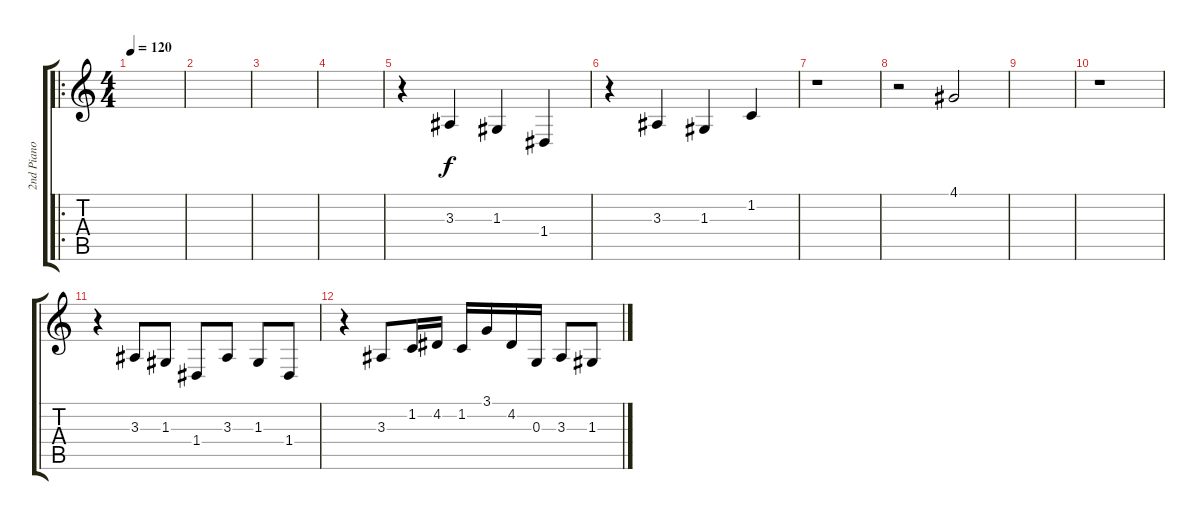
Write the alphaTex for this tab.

\track ("2nd Piano" "2nd Piano") {instrument acousticgrandpiano}
\staff {score tabs}
\tuning (E4 B3 G3 D3 A2 E2) {hide}
\ro
\ts (4 4)
\tempo 120
\clef g2
\ks c
|
|
|
|
r.4 3.3.4 1.3.4 1.4.4 |
r.4 3.3.4 1.3.4 1.2.4 |
r.1 |
r.2 4.1.2 |
|
r.1 |
r.4 3.3.8 1.3.8 1.4.8 3.3.8 1.3.8 1.4.8 |
r.4 3.3.8 1.2.16 4.2.16 1.2.16 3.1.16 4.2.16 0.3.16 3.3.8 1.3.8
